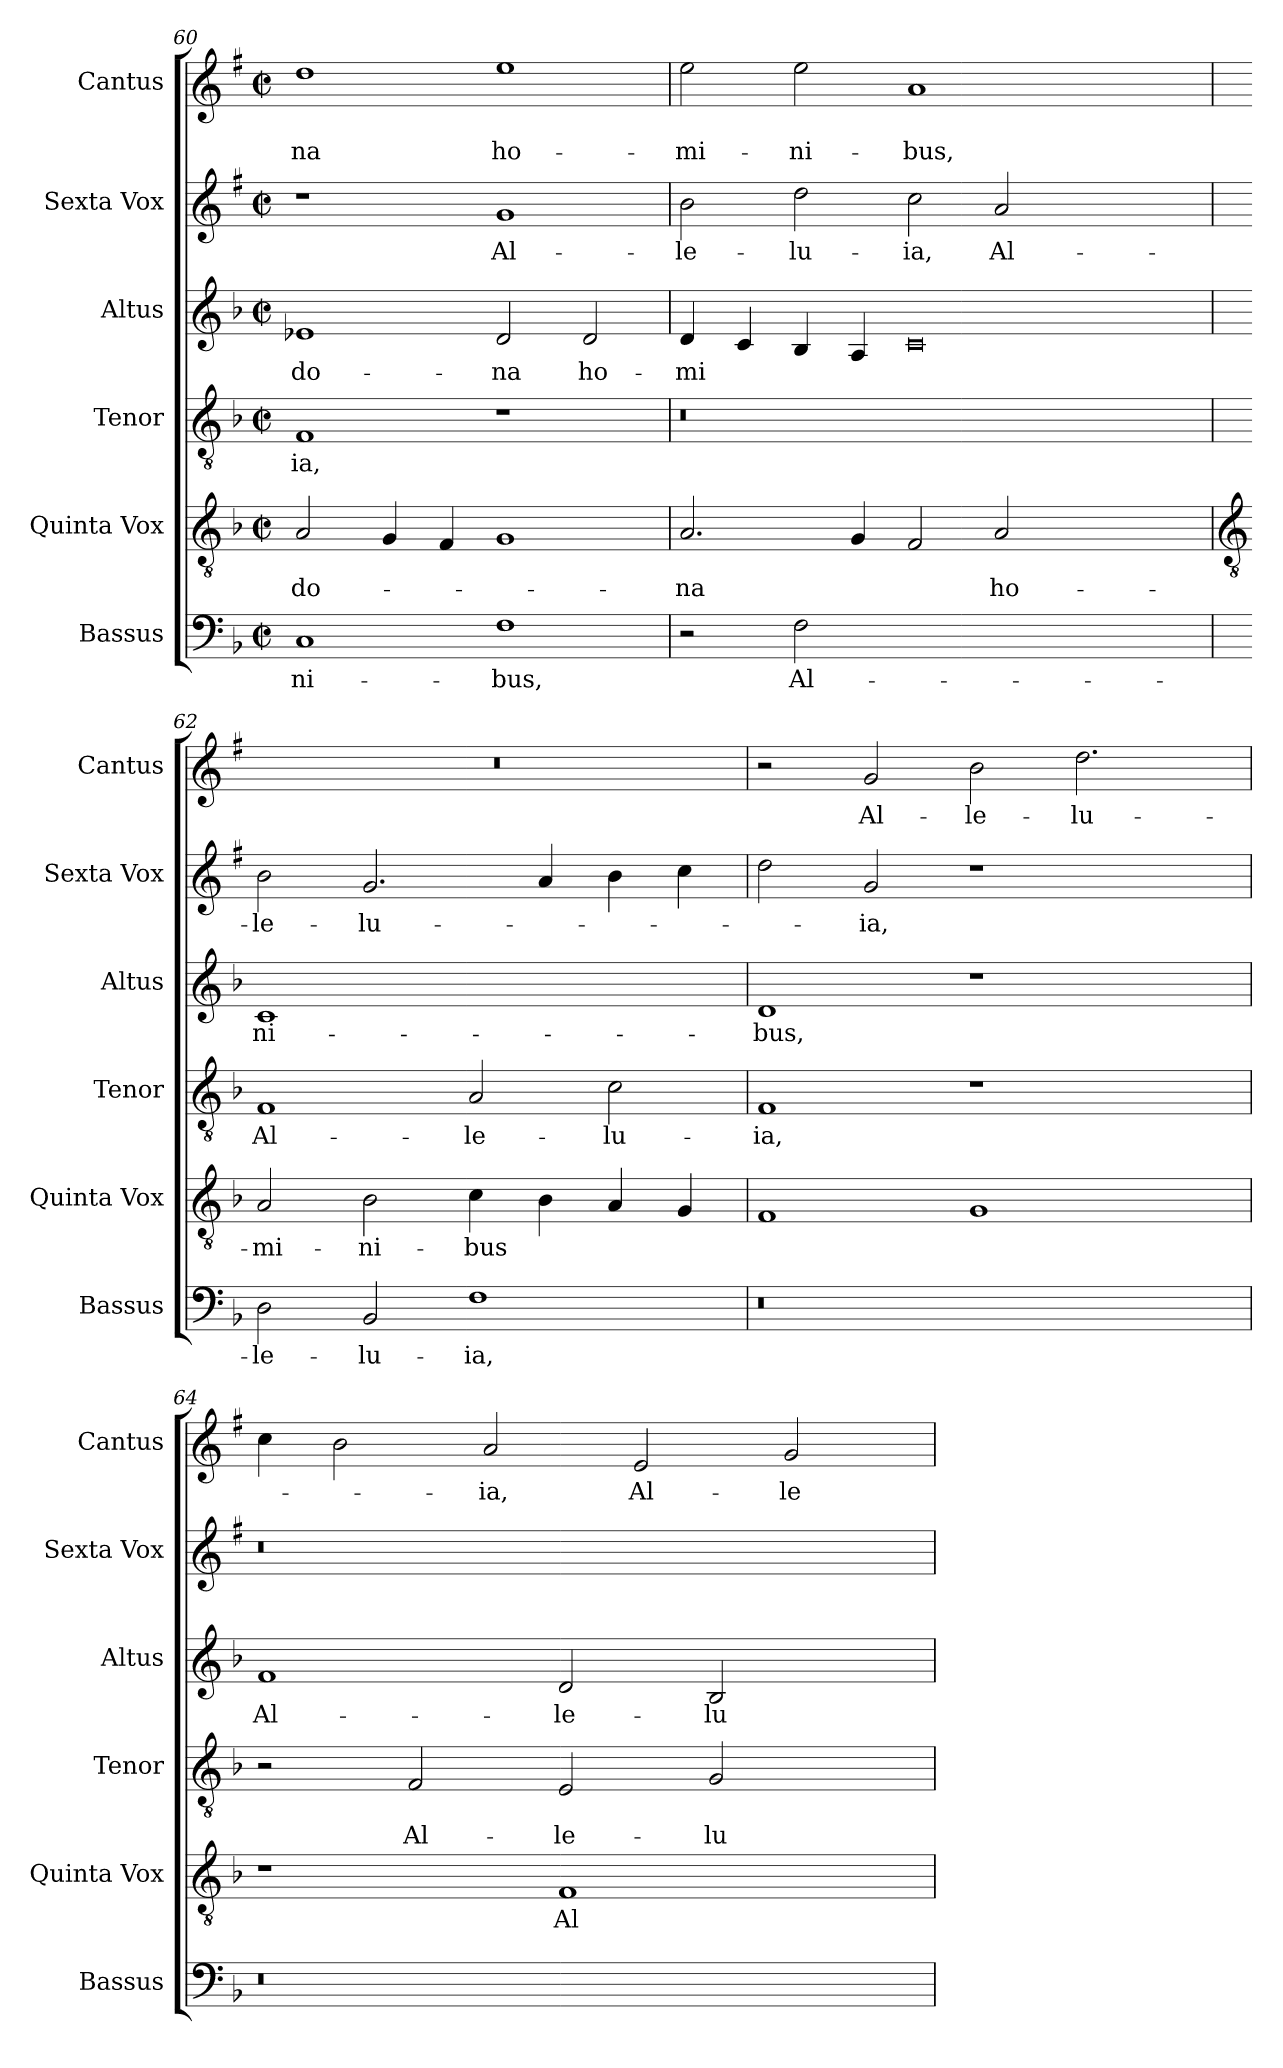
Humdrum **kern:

**kern	**text	**kern	**text	**kern	**text	**text	**kern	**text	**kern	**text	**kern	**text	**text
*part6	*part6	*part5	*part5	*part4	*part4	*part4	*part3	*part3	*part2	*part2	*part1	*part1	*part1
*staff6	*staff6	*staff5	*staff5	*staff4	*staff4	*staff4	*staff3	*staff3	*staff2	*staff2	*staff1	*staff1	*staff1
*I"Bassus	*	*I"Quinta Vox	*	*I"Tenor	*	*	*I"Altus	*	*I"Sexta Vox	*	*I"Cantus	*	*
*I'Bassus	*	*I'Quinta Vox	*	*I'Tenor	*	*	*I'Altus	*	*I'Sexta Vox	*	*I'Cantus	*	*
!!LO:LB:g=z
*clefF4	*	*clefGv2	*	*clefGv2	*	*	*clefG2	*	*clefG2	*	*clefG2	*	*
*	*	*	*	*	*	*	*	*	*ITrd1c2	*	*ITrd1c2	*	*
*k[b-]	*	*k[b-]	*	*k[b-]	*	*	*k[b-]	*	*k[b-]	*	*k[b-]	*	*
*F:	*	*F:	*	*F:	*	*	*F:	*	*F:	*	*F:	*	*
*M4/2	*	*M4/2	*	*M4/2	*	*	*M4/2	*	*M4/2	*	*M4/2	*	*
*met(c|)	*	*met(c|)	*	*met(c|)	*	*	*met(c|)	*	*met(c|)	*	*met(c|)	*	*
=60A	=60A	=60A	=60A	=60A	=60A	=60A	=60A	=60A	=60A	=60A	=60A	=60A	=60A
!	!LO:LY:b	!	!LO:LY:b	!	!LO:LY:b	!	!	!LO:LY:b	!	!	!	!	!LO:LY:b
1C	-ni-	2A	do-	1F	-ia,	.	1e-X	do-	1r	.	1cc	.	-na
.	.	4G	.	.	.	.	.	.	.	.	.	.	.
.	.	4F	.	.	.	.	.	.	.	.	.	.	.
!	!LO:LY:b	!	!	!	!	!	!	!LO:LY:b	!	!LO:LY:b	!	!	!LO:LY:b
1F	-bus,	1G	.	1r	.	.	2d	-na	1f	Al-	1dd	.	ho-
!	!	!	!	!	!	!	!	!LO:LY:b	!	!	!	!	!
.	.	.	.	.	.	.	2d	ho-	.	.	.	.	.
=61A	=61A	=61A	=61A	=61A	=61A	=61A	=61A	=61A	=61A	=61A	=61A	=61A	=61A
!	!	!	!LO:LY:b	!	!	!	!	!LO:LY:b	!	!LO:LY:b	!	!	!LO:LY:b
2r	.	2.A	-na	0r	.	.	4d	-mi	2a	-le-	2dd	.	-mi-
.	.	.	.	.	.	.	4c	.	.	.	.	.	.
!	!LO:LY:b	!	!	!	!	!	!	!	!	!LO:LY:b	!	!	!LO:LY:b
2F	Al-	.	.	.	.	.	4B-	.	2cc	-lu-	2dd	.	-ni-
.	.	4G	.	.	.	.	4A	.	.	.	.	.	.
!	!	!	!	!	!	!	!	!	!	!LO:LY:b	!	!	!LO:LY:b
0ryy	.	2F	.	.	.	.	0c	.	2b-	-ia,	1g	.	-bus,
!	!	!	!LO:LY:b	!	!	!	!	!	!	!LO:LY:b	!	!	!
.	.	2A	ho-	.	.	.	.	.	2g	Al-	.	.	.
.	.	1ryy	.	1ryy	.	.	.	.	1ryy	.	1ryy	.	.
!!LO:LB:g=z
=62A	=62A	=62A	=62A	=62A	=62A	=62A	=62A	=62A	=62A	=62A	=62A	=62A	=62A
*	*	*clefGv2	*	*	*	*	*	*	*	*	*	*	*
!	!LO:LY:b	!	!LO:LY:b	!	!LO:LY:b	!	!	!LO:LY:b	!	!LO:LY:b	!	!	!
2D	-le-	2A	-mi-	1F	Al-	.	1c	ni-	2a	-le-	0r	.	.
!	!LO:LY:b	!	!LO:LY:b	!	!	!	!	!	!	!LO:LY:b	!	!	!
2BB-	-lu-	2B-	-ni-	.	.	.	.	.	2.f	-lu-	.	.	.
!	!LO:LY:b	!	!LO:LY:b	!	!LO:LY:b	!	!	!	!	!	!	!	!
1F	-ia,	4c	-bus	2A	-le-	.	1ryy	.	.	.	.	.	.
.	.	4B-	.	.	.	.	.	.	4g	.	.	.	.
!	!	!	!	!	!LO:LY:b	!	!	!	!	!	!	!	!
.	.	4A	.	2c	-lu-	.	.	.	4a	.	.	.	.
.	.	4G	.	.	.	.	.	.	4b-	.	.	.	.
!!LO:LB:g=z
=63	=63	=63	=63	=63	=63	=63	=63	=63	=63	=63	=63	=63	=63
!	!	!	!	!	!LO:LY:b	!	!	!LO:LY:b	!	!	!	!	!
0r	.	1F	.	1F	-ia,	.	1d	-bus,	2cc	.	2r	.	.
!	!	!	!	!	!	!	!	!	!	!LO:LY:b	!	!LO:LY:b	!
.	.	.	.	.	.	.	.	.	2f	-ia,	2f	Al-	.
!	!	!	!	!	!	!	!	!	!	!	!	!LO:LY:b	!
.	.	1G	.	1r	.	.	1r	.	1r	.	2a	-le-	.
!	!	!	!	!	!	!	!	!	!	!	!	!LO:LY:b	!
.	.	.	.	.	.	.	.	.	.	.	2.cc	-lu-	.
4ryy	.	4ryy	.	4ryy	.	.	4ryy	.	4ryy	.	.	.	.
=64	=64	=64	=64	=64	=64	=64	=64	=64	=64	=64	=64	=64	=64
!	!	!	!	!	!	!	!	!LO:LY:b	!	!	!	!	!
0r	.	1r	.	2r	.	.	1f	Al-	0r	.	4b-	.	.
.	.	.	.	.	.	.	.	.	.	.	2a	.	.
!	!	!	!	!	!	!LO:LY:b	!	!	!	!	!	!	!
.	.	.	.	2F	.	Al-	.	.	.	.	.	.	.
!	!	!	!	!	!	!	!	!	!	!	!	!LO:LY:b	!
.	.	.	.	.	.	.	.	.	.	.	2g	-ia,	.
!	!	!	!LO:LY:b	!	!	!LO:LY:b	!	!LO:LY:b	!	!	!	!	!
.	.	1F	Al-	2E	.	-le-	2d	-le-	.	.	.	.	.
!	!	!	!	!	!	!	!	!	!	!	!	!LO:LY:b	!
.	.	.	.	.	.	.	.	.	.	.	2d	Al-	.
!	!	!	!	!	!	!LO:LY:b	!	!LO:LY:b	!	!	!	!	!
.	.	.	.	2G	.	-lu-	2B-	-lu-	.	.	.	.	.
!	!	!	!	!	!	!	!	!	!	!	!	!LO:LY:b	!
.	.	.	.	.	.	.	.	.	.	.	2f	-le-	.
4ryy	.	4ryy	.	4ryy	.	.	4ryy	.	4ryy	.	.	.	.
=	=	=	=	=	=	=	=	=	=	=	=	=	=
*-	*-	*-	*-	*-	*-	*-	*-	*-	*-	*-	*-	*-	*-
